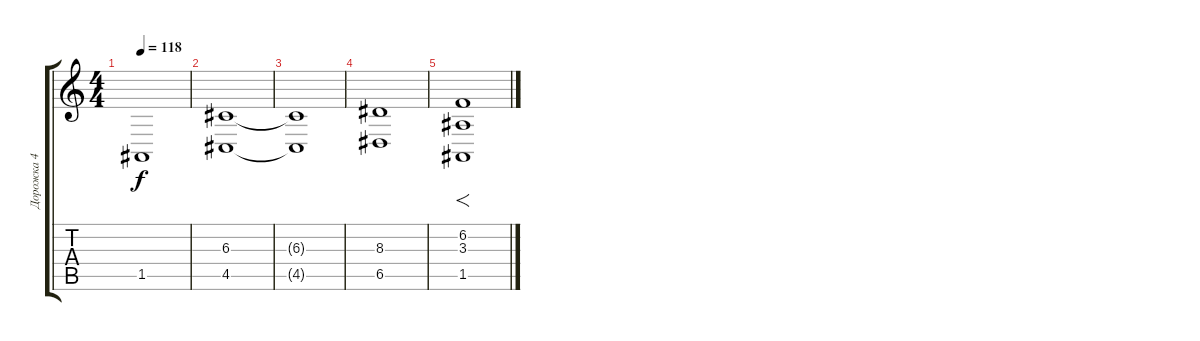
\track ("Дорожка 4" "Дорожка 4") {instrument tremolostrings}
\staff {score tabs}
\tuning (E4 B3 G3 D3 A2 E2) {hide}
\ts (4 4)
\tempo 118
\clef g2
\ks c
1.5.1{dy f} |
(6.3 4.5).1 |
(6.3{t} 4.5{t}).1 |
(8.3 6.5).1 |
(6.2 3.3 1.5).1{f}
